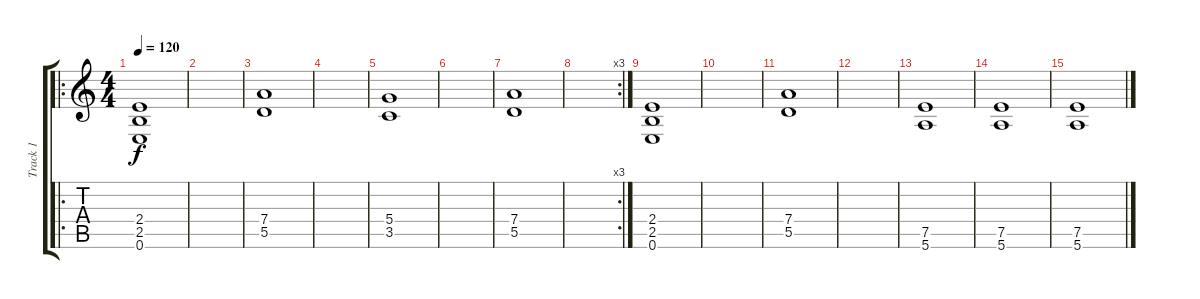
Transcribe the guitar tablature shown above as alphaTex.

\track ("Track 1" "Track 1") {instrument distortionguitar}
\staff {score tabs}
\tuning (E4 B3 G3 D3 A2 E2) {hide}
\ro
\ts (4 4)
\tempo 120
\clef g2
\ks c
(2.4 2.5 0.6).1{dy f} |
|
(7.4 5.5).1 |
|
(5.4 3.5).1 |
|
(7.4 5.5).1 |
\rc 3
|
(2.4 2.5 0.6).1 |
|
(7.4 5.5).1 |
|
(7.5 5.6).1 |
(7.5 5.6).1 |
(7.5 5.6).1
